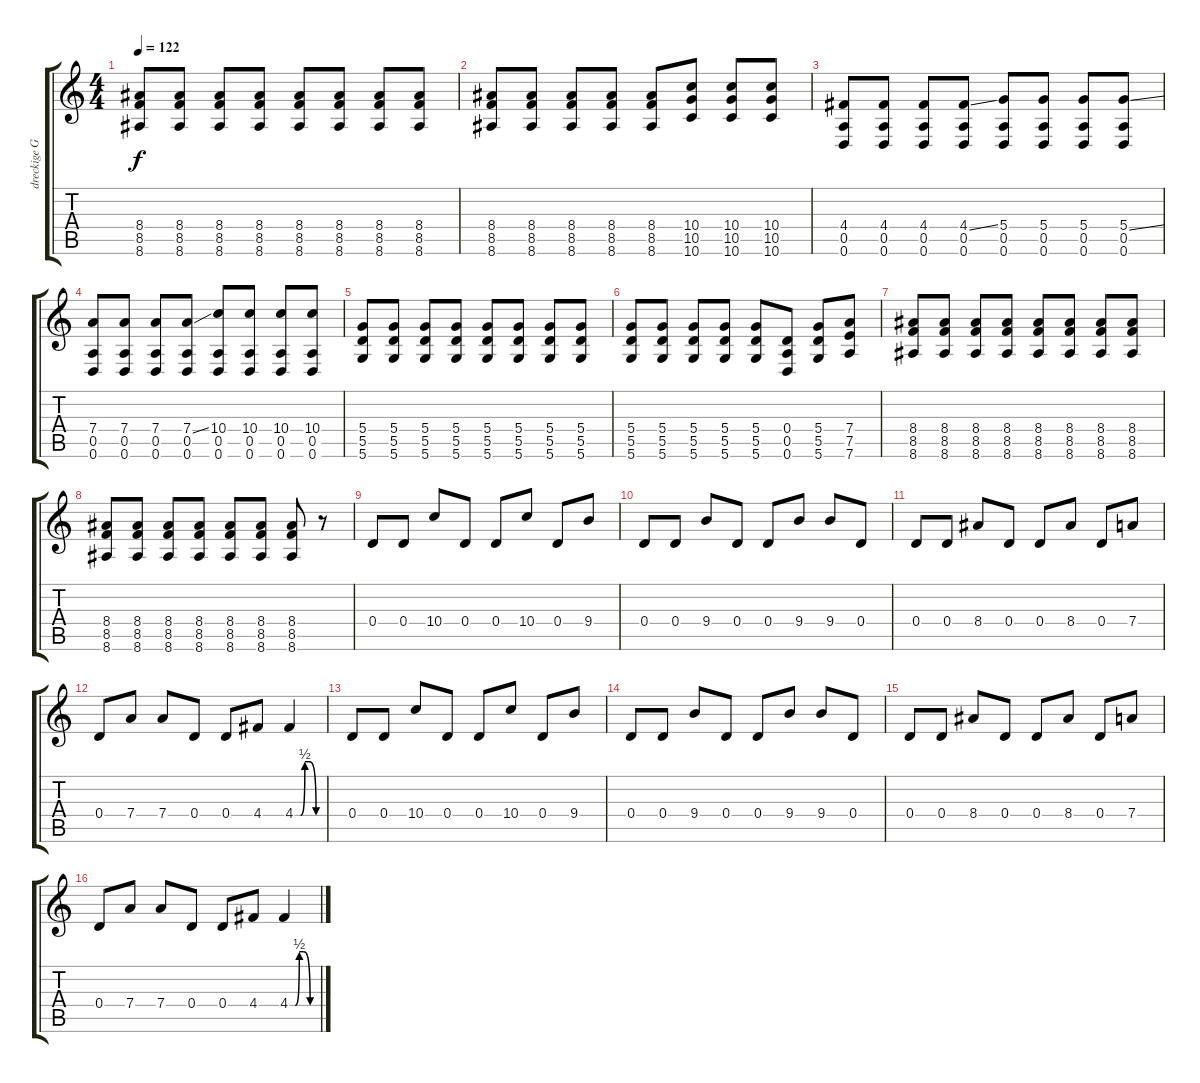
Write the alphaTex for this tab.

\track ("dreckige Gitarre" "dreckige G") {instrument distortionguitar}
\staff {score tabs}
\tuning (E4 B3 G3 D3 A2 D2) {hide}
\ts (4 4)
\tempo 122
\clef g2
\ks c
(8.4 8.5 8.6).8{dy f} (8.4 8.5 8.6).8 (8.4 8.5 8.6).8 (8.4 8.5 8.6).8 (8.4 8.5 8.6).8 (8.4 8.5 8.6).8 (8.4 8.5 8.6).8 (8.4 8.5 8.6).8 |
(8.4 8.5 8.6).8 (8.4 8.5 8.6).8 (8.4 8.5 8.6).8 (8.4 8.5 8.6).8 (8.4 8.5 8.6).8 (10.4 10.5 10.6).8 (10.4 10.5 10.6).8 (10.4 10.5 10.6).8 |
(4.4 0.5 0.6).8 (4.4 0.5 0.6).8 (4.4 0.5 0.6).8 (4.4{ss} 0.5 0.6).8 (5.4 0.5 0.6).8 (5.4 0.5 0.6).8 (5.4 0.5 0.6).8 (5.4{ss} 0.5 0.6).8 |
(7.4 0.5 0.6).8 (7.4 0.5 0.6).8 (7.4 0.5 0.6).8 (7.4{ss} 0.5 0.6).8 (10.4 0.5 0.6).8 (10.4 0.5 0.6).8 (10.4 0.5 0.6).8 (10.4 0.5 0.6).8 |
(5.4 5.5 5.6).8 (5.4 5.5 5.6).8 (5.4 5.5 5.6).8 (5.4 5.5 5.6).8 (5.4 5.5 5.6).8 (5.4 5.5 5.6).8 (5.4 5.5 5.6).8 (5.4 5.5 5.6).8 |
(5.4 5.5 5.6).8 (5.4 5.5 5.6).8 (5.4 5.5 5.6).8 (5.4 5.5 5.6).8 (5.4 5.5 5.6).8 (0.4 0.5 0.6).8 (5.4 5.5 5.6).8 (7.4 7.5 7.6).8 |
(8.4 8.5 8.6).8 (8.4 8.5 8.6).8 (8.4 8.5 8.6).8 (8.4 8.5 8.6).8 (8.4 8.5 8.6).8 (8.4 8.5 8.6).8 (8.4 8.5 8.6).8 (8.4 8.5 8.6).8 |
(8.4 8.5 8.6).8 (8.4 8.5 8.6).8 (8.4 8.5 8.6).8 (8.4 8.5 8.6).8 (8.4 8.5 8.6).8 (8.4 8.5 8.6).8 (8.4 8.5 8.6).8 r.8 |
0.4.8 0.4.8 10.4.8 0.4.8 0.4.8 10.4.8 0.4.8 9.4.8 |
0.4.8 0.4.8 9.4.8 0.4.8 0.4.8 9.4.8 9.4.8 0.4.8 |
0.4.8 0.4.8 8.4.8 0.4.8 0.4.8 8.4.8 0.4.8 7.4.8 |
0.4.8 7.4.8 7.4.8 0.4.8 0.4.8 4.4.8 4.4{be (custom 0 0 12 0 21 2 30 2 45 0 60 0)}.4 |
0.4.8 0.4.8 10.4.8 0.4.8 0.4.8 10.4.8 0.4.8 9.4.8 |
0.4.8 0.4.8 9.4.8 0.4.8 0.4.8 9.4.8 9.4.8 0.4.8 |
0.4.8 0.4.8 8.4.8 0.4.8 0.4.8 8.4.8 0.4.8 7.4.8 |
0.4.8 7.4.8 7.4.8 0.4.8 0.4.8 4.4.8 4.4{be (custom 0 0 12 0 21 2 30 2 45 0 60 0)}.4
